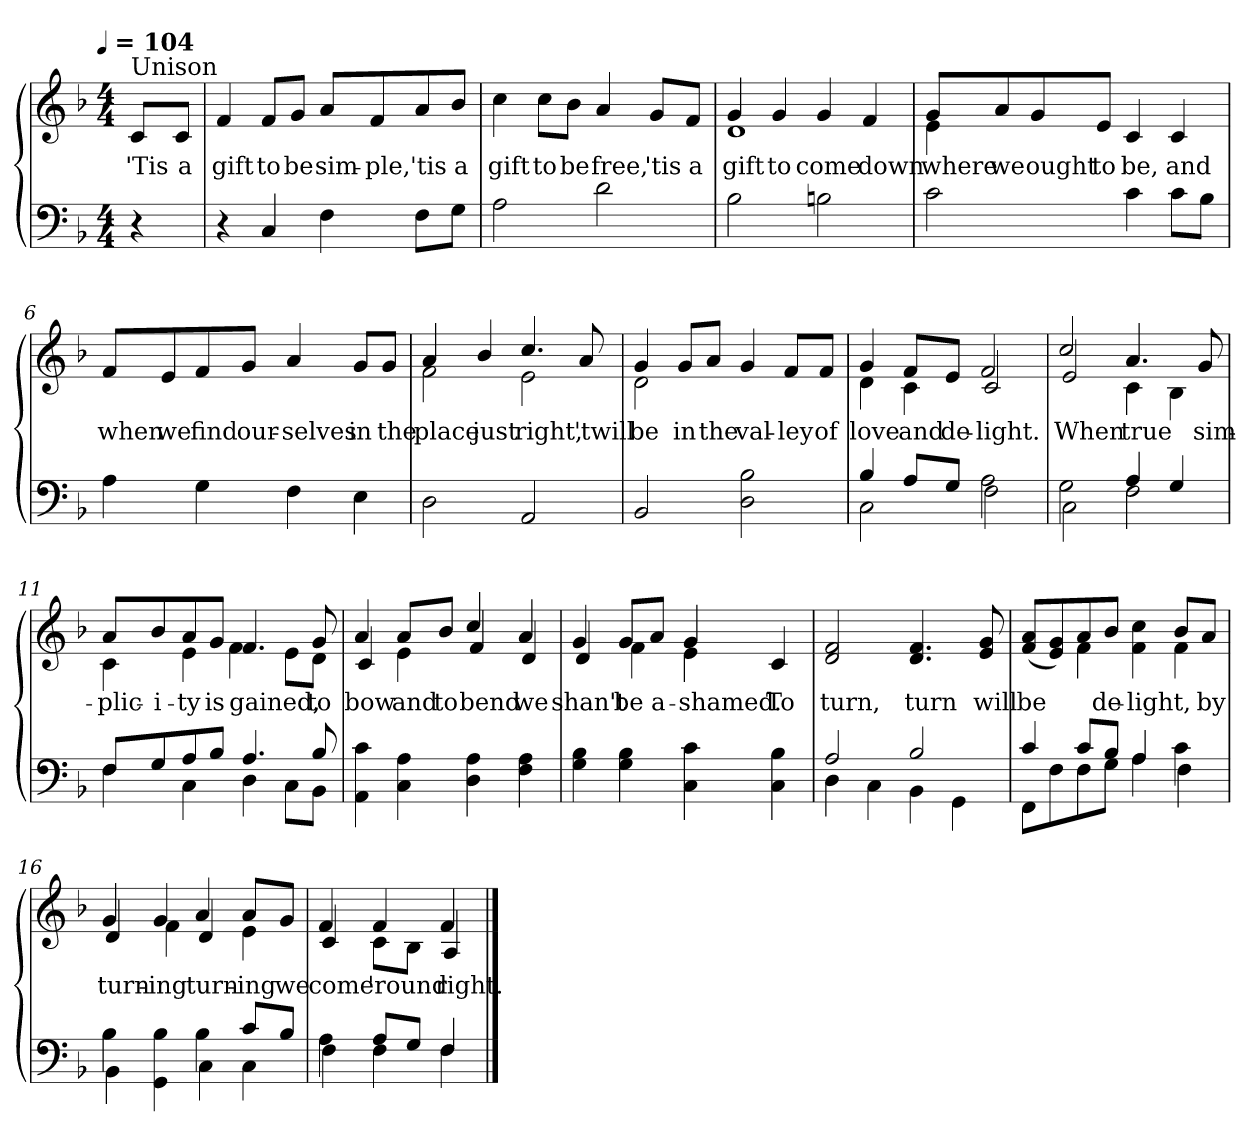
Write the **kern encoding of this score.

**kern	**kern	**text
*part1	*part1	*part1
*staff2	*staff1	*staff1
*clefF4	*clefG2	*
*k[b-]	*k[b-]	*
!!LO:TX:omd:t=[quarter] = 104
*M4/4	*M4/4	*
*MM104	*MM104	*
=1	=1	=1
!	!LO:TX:t=Unison	!
4r	8cL	'Tis
.	8cJ	a
=2	=2	=2
4r	4f/	gift
4C/	8fL	to
.	8gJ	be
4F\	8aL	sim-
.	8f	-ple,
8FL	8a	'tis
8GJ	8b-J	a
=3	=3	=3
2A\	4cc\	gift
.	8ccL	to
.	8b-J	be
2d\	4a/	free,
.	8gL	'tis
.	8fJ	a
=4	=4	=4
*	*^	*
2B-\	4g/	1d	gift
.	4g/	.	to
2Bn\	4g/	.	come
.	4f/	.	down
!!LO:LB:g=z	!!
=5	=5	=5	=5
2c\	8gL	4e\	where
.	8a	.	we
.	8g	4ryy	ought
.	8eJ	.	to
4c\	4c/	2ryy	be,
8cL	4c/	.	and
8B-J	.	.	.
*	*v	*v	*
=6	=6	=6
4A\	8fL	when
.	8e	we
4G\	8f	find
.	8gJ	our-
4F\	4a/	-selves
4E\	8gL	in
.	8gJ	the
=7	=7	=7
*	*^	*
2D\	4a/	2f\	place
.	4b-/	.	just
2AA/	4.cc/	2e\	right,
.	8a/	.	'twill
!!LO:LB:g=z	!!
=8	=8	=8	=8
2BB-/	4g/	2d\	be
.	8gL	.	in
.	8aJ	.	the
2D\ 2B-\	4g/	2ryy	val-
.	8fL	.	-ley
.	8fJ	.	of
=9	=9	=9	=9
*^	*	*	*
4B-/	2C\	4g/	4d\	love
8AL	.	8fL	4c\	and
8GJ	.	8eJ	.	de-
2A\	2F\	2f/	2c/	-light.
=10	=10	=10	=10	=10
2G\	2C\	2cc/	2e/	When
4A/	2F\	4.a/	4c\	true
4G/	.	.	4B-\	.
.	.	8g/	.	sim-
=11	=11	=11	=11	=11
8FL	4F\	8aL	4c\	-plic-
8G	.	8b-	.	-i-
8A	4C\	8a	4e\	-ty
8B-J	.	8gJ	.	is
4.A/	4D\	4.f/	4f\	gained,
.	8CL	.	8eL	.
8B-/	8BB-J	8g/	8dJ	to
*v	*v	*	*	*
!!LO:LB:g=z	!!
=12	=12	=12	=12
4AA\ 4c\	4a/	4c/	bow
4C\ 4A\	8aL	4e\	and
.	8b-J	.	to
4D\ 4A\	4cc/	4f/	bend
4F\ 4A\	4a/	4d/	we
=13	=13	=13	=13
4G\ 4B-\	4g/	4d/	shan't
4G\ 4B-\	8gL	4f\	be
.	8aJ	.	a-
4C\ 4c\	4g/	4e\	-shamed.
4C\ 4B-\	4c/	4ryy	To
*	*v	*v	*
=14	=14	=14
*^	*	*
2A/	4D\	2d/ 2f/	turn,
.	4C\	.	.
2B-/	4BB-\	4.d/ 4.f/	turn
.	4GG\	.	.
.	.	8e/ 8g/	will
!!LO:LB:g=z
=15	=15	=15	=15
*	*	*^	*
4c/	8FFL	(8f 8aL	4ryy	be
.	8F	8e 8g)	.	.
8cL	8F	8a	4f	.
8B-J	8GJ	8b-J	.	de-
4A/	4A\	4f\ 4cc\	4ryy	-light,
4c\	4F\	8b-L	4f	.
.	.	8aJ	.	by
=16	=16	=16	=16	=16
4B-\	4BB-\	4g/	4d/	turn-
4GG\ 4B-\	4ryy	4g/	4f	-ing
4B-\	4C\	4a/	4d/	turn-
8cL	4C\	8aL	4e	-ing
8B-J	.	8gJ	.	we
=17	=17	=17	=17	=17
4A\	4F\	4f/	4c/	come
8AL	4F\	4f/	8cL	'round
8GJ	.	.	8B-J	.
4F/	4F\	4f/	4A/	right.
*v	*v	*	*	*
*	*v	*v	*
==	==	==
*-	*-	*-
